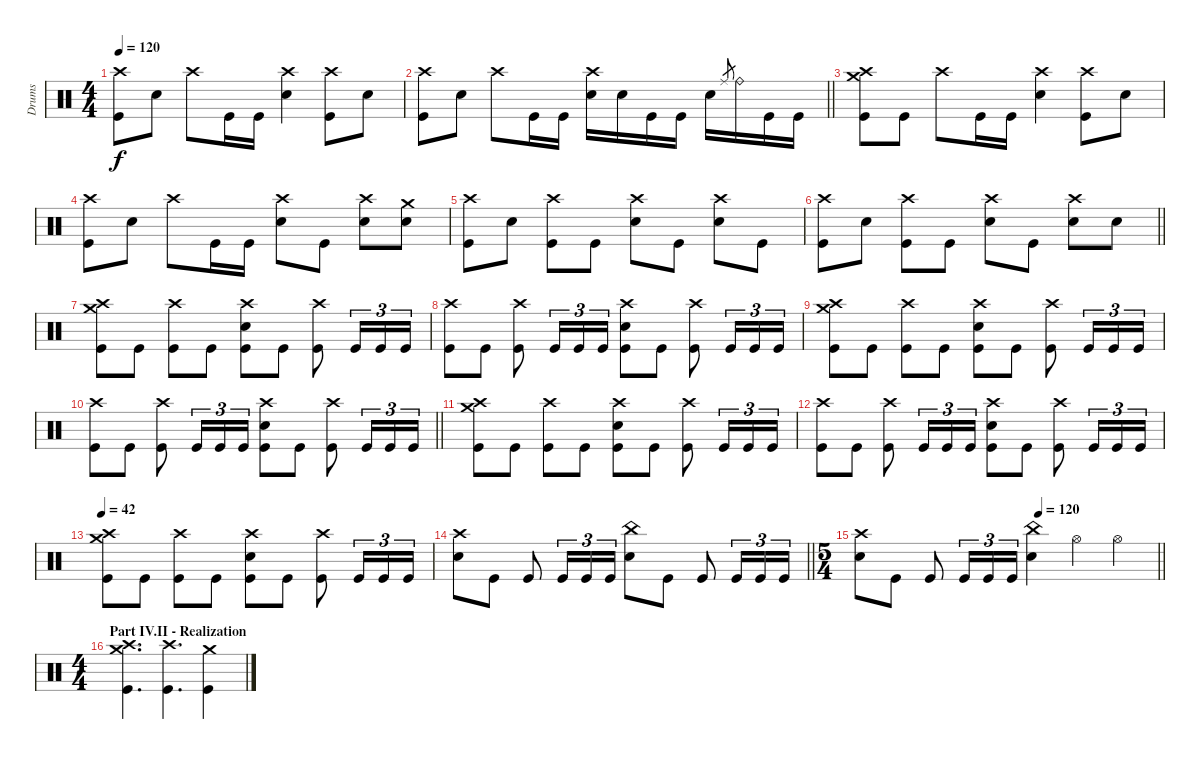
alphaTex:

\track ("Drums" "Drums") {instrument percussion}
\staff
\articulation defaults
\ts (4 4)
\tempo 120
\clef neutral
\ks c
("Crash high (hit)" "Kick (hit)").8{dy f} "Electric Snare (hit)".8 "Crash high (hit)".8 "Kick (hit)".16 "Kick (hit)".16 ("Crash high (hit)" "Electric Snare (hit)").4 ("Crash high (hit)" "Kick (hit)").8 "Electric Snare (hit)".8 |
\barLineRight lightlight
("Crash high (hit)" "Kick (hit)").8 "Electric Snare (hit)".8 "Crash high (hit)".8 "Kick (hit)".16 "Kick (hit)".16 ("Crash high (hit)" "Electric Snare (hit)").16 "Electric Snare (hit)".16 "Kick (hit)".16 "Kick (hit)".16 "Electric Snare (hit)".16 "Ride (middle)".8{gr} "Ride (bell)".16 "Kick (hit)".16 "Kick (hit)".16 |
("Crash high (hit)" "Crash medium (hit)" "Kick (hit)").8 "Kick (hit)".8 "Crash high (hit)".8 "Kick (hit)".16 "Kick (hit)".16 ("Crash high (hit)" "Electric Snare (hit)").4 ("Crash high (hit)" "Kick (hit)").8 "Electric Snare (hit)".8 |
("Crash high (hit)" "Kick (hit)").8 "Electric Snare (hit)".8 "Crash high (hit)".8 "Kick (hit)".16 "Kick (hit)".16 ("Crash high (hit)" "Electric Snare (hit)").8 "Kick (hit)".8 ("Crash high (hit)" "Electric Snare (hit)").8 ("Crash medium (hit)" "Electric Snare (hit)").8 |
("Crash high (hit)" "Kick (hit)").8 "Electric Snare (hit)".8 ("Crash high (hit)" "Kick (hit)").8 "Kick (hit)".8 ("Crash high (hit)" "Electric Snare (hit)").8 "Kick (hit)".8 ("Crash high (hit)" "Electric Snare (hit)").8 "Kick (hit)".8 |
\barLineRight lightlight
("Crash high (hit)" "Kick (hit)").8 "Electric Snare (hit)".8 ("Crash high (hit)" "Kick (hit)").8 "Kick (hit)".8 ("Crash high (hit)" "Electric Snare (hit)").8 "Kick (hit)".8 ("Crash high (hit)" "Electric Snare (hit)").8 "Electric Snare (hit)".8 |
\section ("" "")
("Crash high (hit)" "Crash medium (hit)" "Kick (hit)").8 "Kick (hit)".8 ("Crash high (hit)" "Kick (hit)").8 "Kick (hit)".8 ("Crash high (hit)" "Electric Snare (hit)" "Kick (hit)").8 "Kick (hit)".8 ("Crash high (hit)" "Kick (hit)").8 "Kick (hit)".16{tu (3 2)} "Kick (hit)".16{tu (3 2)} "Kick (hit)".16{tu (3 2)} |
("Crash high (hit)" "Kick (hit)").8 "Kick (hit)".8 ("Crash high (hit)" "Kick (hit)").8 "Kick (hit)".16{tu (3 2)} "Kick (hit)".16{tu (3 2)} "Kick (hit)".16{tu (3 2)} ("Crash high (hit)" "Electric Snare (hit)" "Kick (hit)").8 "Kick (hit)".8 ("Crash high (hit)" "Kick (hit)").8 "Kick (hit)".16{tu (3 2)} "Kick (hit)".16{tu (3 2)} "Kick (hit)".16{tu (3 2)} |
("Crash high (hit)" "Crash medium (hit)" "Kick (hit)").8 "Kick (hit)".8 ("Crash high (hit)" "Kick (hit)").8 "Kick (hit)".8 ("Crash high (hit)" "Electric Snare (hit)" "Kick (hit)").8 "Kick (hit)".8 ("Crash high (hit)" "Kick (hit)").8 "Kick (hit)".16{tu (3 2)} "Kick (hit)".16{tu (3 2)} "Kick (hit)".16{tu (3 2)} |
\barLineRight lightlight
("Crash high (hit)" "Kick (hit)").8 "Kick (hit)".8 ("Crash high (hit)" "Kick (hit)").8 "Kick (hit)".16{tu (3 2)} "Kick (hit)".16{tu (3 2)} "Kick (hit)".16{tu (3 2)} ("Crash high (hit)" "Electric Snare (hit)" "Kick (hit)").8 "Kick (hit)".8 ("Crash high (hit)" "Kick (hit)").8 "Kick (hit)".16{tu (3 2)} "Kick (hit)".16{tu (3 2)} "Kick (hit)".16{tu (3 2)} |
("Crash high (hit)" "Crash medium (hit)" "Kick (hit)").8 "Kick (hit)".8 ("Crash high (hit)" "Kick (hit)").8 "Kick (hit)".8 ("Crash high (hit)" "Electric Snare (hit)" "Kick (hit)").8 "Kick (hit)".8 ("Crash high (hit)" "Kick (hit)").8 "Kick (hit)".16{tu (3 2)} "Kick (hit)".16{tu (3 2)} "Kick (hit)".16{tu (3 2)} |
("Crash high (hit)" "Kick (hit)").8 "Kick (hit)".8 ("Crash high (hit)" "Kick (hit)").8 "Kick (hit)".16{tu (3 2)} "Kick (hit)".16{tu (3 2)} "Kick (hit)".16{tu (3 2)} ("Crash high (hit)" "Electric Snare (hit)" "Kick (hit)").8 "Kick (hit)".8 ("Crash high (hit)" "Kick (hit)").8 "Kick (hit)".16{tu (3 2)} "Kick (hit)".16{tu (3 2)} "Kick (hit)".16{tu (3 2)} |
\tempo 42
("Crash high (hit)" "Crash medium (hit)" "Kick (hit)").8 "Kick (hit)".8 ("Crash high (hit)" "Kick (hit)").8 "Kick (hit)".8 ("Crash high (hit)" "Electric Snare (hit)" "Kick (hit)").8 "Kick (hit)".8 ("Crash high (hit)" "Kick (hit)").8 "Kick (hit)".16{tu (3 2)} "Kick (hit)".16{tu (3 2)} "Kick (hit)".16{tu (3 2)} |
\barLineRight lightlight
("Crash high (hit)" "Electric Snare (hit)").8 "Kick (hit)".8 "Kick (hit)".8 "Kick (hit)".16{tu (3 2)} "Kick (hit)".16{tu (3 2)} "Kick (hit)".16{tu (3 2)} ("China (hit)" "Electric Snare (hit)").8 "Kick (hit)".8 "Kick (hit)".8 "Kick (hit)".16{tu (3 2)} "Kick (hit)".16{tu (3 2)} "Kick (hit)".16{tu (3 2)} |
\ts (5 4)
\tempo (120 0.6)
\barLineRight lightlight
("Crash high (hit)" "Electric Snare (hit)").8 "Kick (hit)".8 "Kick (hit)".8 "Kick (hit)".16{tu (3 2)} "Kick (hit)".16{tu (3 2)} "Kick (hit)".16{tu (3 2)} ("China (hit)" "Electric Snare (hit)").4 "Hi-Hat (open)".4 "Hi-Hat (open)".4 |
\ts (4 4)
\section ("" "Part IV.II - Realization")
("Crash high (hit)" "Crash medium (hit)" "Kick (hit)").4{d} ("Crash high (hit)" "Kick (hit)").4{d} ("Crash medium (hit)" "Kick (hit)").4
